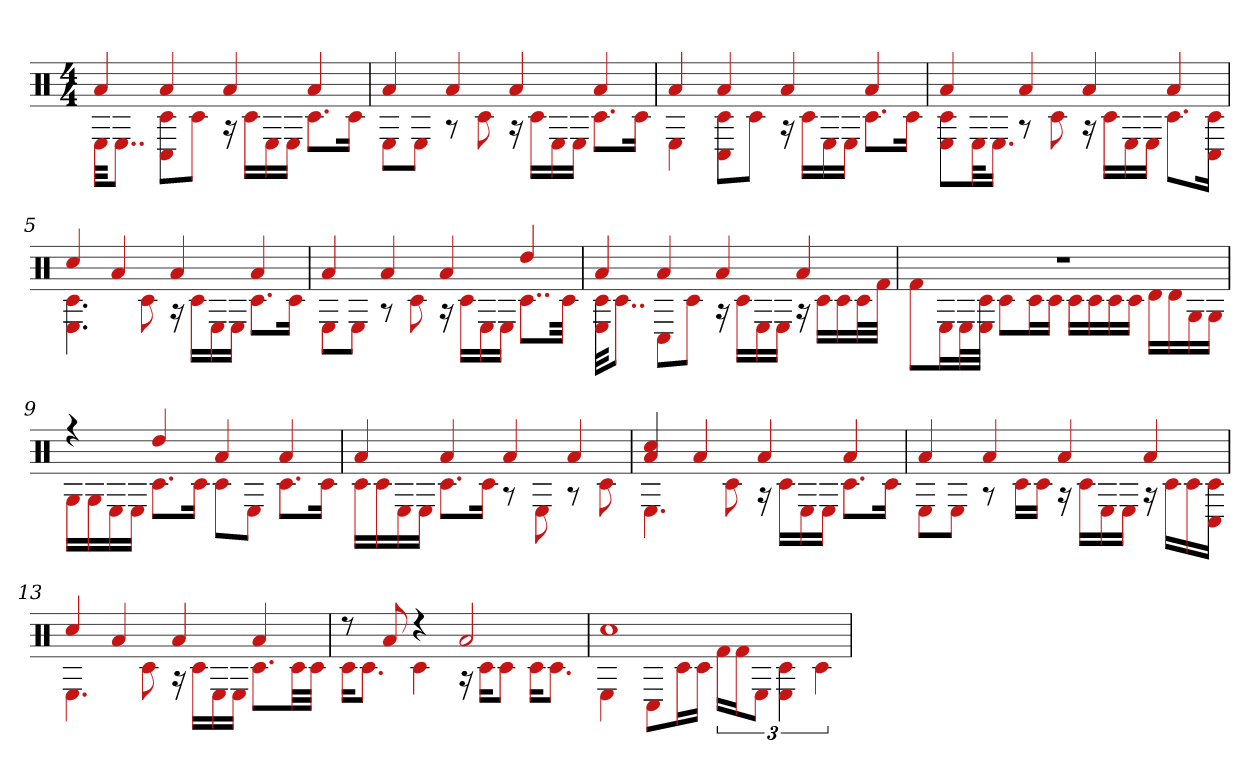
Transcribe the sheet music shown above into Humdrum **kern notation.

**kern
*part1
*staff1
*clefX
*k[]
*M4/4
=1
*^
4a	32EKKL
.	8..EJ
4a	8C# 8c#L
.	8c#J
4a	16r
.	16c#LL
.	16E
.	16EJJ
4a	8.c#L
.	16c#Jk
=2	=2
4a	8EL
.	8EJ
4a	8r
.	8c#
4a	16r
.	16c#LL
.	16E
.	16EJJ
4a	8.c#L
.	16c#Jk
=3	=3
4a	4E
4a	8C# 8c#L
.	8c#J
4a	16r
.	16c#LL
.	16E
.	16EJJ
4a	8.c#L
.	16c#Jk
=4	=4
4a	8c# 8EL
.	32EkL
.	16.EJJ
4a	8r
.	8c#
4a	16r
.	16c#LL
.	16E
.	16EJJ
4a	8.c#L
.	16c# 16C#Jk
=5	=5
4cc#	4.c# 4.E
4a	.
.	8c#
4a	16r
.	16c#LL
.	16E
.	16EJJ
4a	8.c#L
.	16c#Jk
=6	=6
4a	8EL
.	8EJ
4a	8r
.	8c#
4a	16r
.	16c#LL
.	16E
.	16EJJ
4dd	8..c#L
.	32c#Jkk
=7	=7
4a	32E 32c#KKL
.	8..c#J
4a	8C#L
.	8c#J
4a	16r
.	16c#LL
.	16E
.	16EJJ
4a	16r
.	16c#LL
.	16c#
.	32c#L
.	32f#JJJ
=8	=8
1r	8f#L
.	16EL
.	32EL
.	32E 32c#JJJ
.	8c#L
.	16c#L
.	16c#JJ
.	16c#LL
.	16c#
.	16c#
.	16c#JJ
.	16dLL
.	16d
.	16G
.	16GJJ
=9	=9
4r	16GLL
.	16G
.	16E
.	16EJJ
4dd	8.c#L
.	16c#Jk
4a	8c#L
.	8EJ
4a	8.c#L
.	16c#Jk
=10	=10
4a	16c#LL
.	16c#
.	16E
.	16EJJ
4a	8.c#L
.	16c#Jk
4a	8r
.	8E
4a	8r
.	8c#
=11	=11
4cc# 4a	4.E
4a	.
.	8c#
4a	16r
.	16c#LL
.	16E
.	16EJJ
4a	8.c#L
.	16c#Jk
=12	=12
4a	8EL
.	8EJ
4a	8r
.	16c#LL
.	16c#JJ
4a	16r
.	16c#LL
.	16E
.	16EJJ
4a	16r
.	16c#LL
.	16c#
.	16c# 16C#JJ
=13	=13
4cc#	4.E
4a	.
.	8c#
4a	16r
.	16c#LL
.	16E
.	16EJJ
4a	8.c#L
.	32c#LL
.	32c#JJJ
=14	=14
8r	16c#KL
.	8.c#J
8a	.
4r	4c#
2a	16r
.	16c#KL
.	8c#J
.	16c#KL
.	8.c#J
=15	=15
1cc#	4E
.	8C#L
.	16c#L
.	16c#JJ
.	24f#LL
.	24f#J
.	12EJ
.	6E 6c#
.	6c#
*v	*v
=
*-
